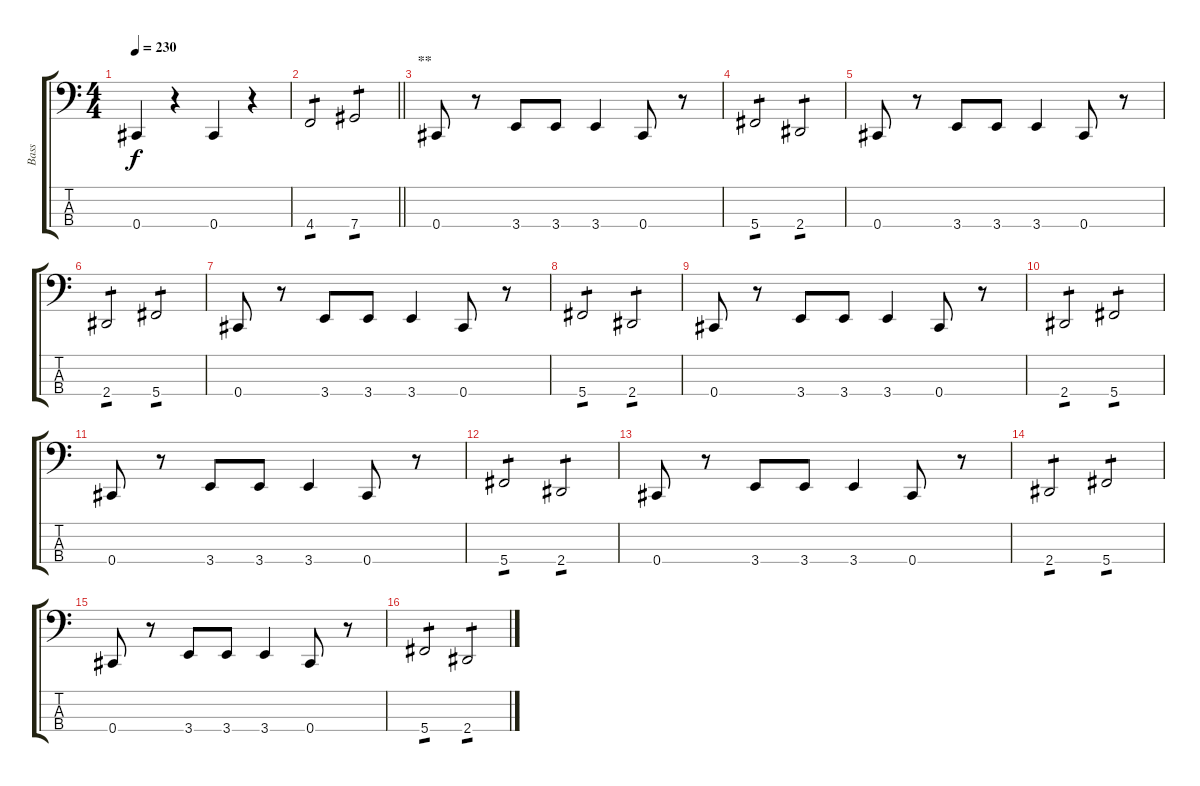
\track ("Bass" "Bass") {instrument electricbasspick}
\staff {score tabs}
\tuning (Gb2 Db2 Ab1 Db1) {hide}
\ts (4 4)
\tempo 230
\clef f4
\ks c
0.4.4{dy f} r.4 0.4.4 r.4 |
\barLineRight lightlight
4.4.2{tp 1} 7.4.2{tp 1} |
\section ("" "**")
0.4.8 r.8 3.4.8 3.4.8 3.4.4 0.4.8 r.8 |
5.4.2{tp 1} 2.4.2{tp 1} |
0.4.8 r.8 3.4.8 3.4.8 3.4.4 0.4.8 r.8 |
2.4.2{tp 1} 5.4.2{tp 1} |
0.4.8 r.8 3.4.8 3.4.8 3.4.4 0.4.8 r.8 |
5.4.2{tp 1} 2.4.2{tp 1} |
0.4.8 r.8 3.4.8 3.4.8 3.4.4 0.4.8 r.8 |
2.4.2{tp 1} 5.4.2{tp 1} |
0.4.8 r.8 3.4.8 3.4.8 3.4.4 0.4.8 r.8 |
5.4.2{tp 1} 2.4.2{tp 1} |
0.4.8 r.8 3.4.8 3.4.8 3.4.4 0.4.8 r.8 |
2.4.2{tp 1} 5.4.2{tp 1} |
0.4.8 r.8 3.4.8 3.4.8 3.4.4 0.4.8 r.8 |
5.4.2{tp 1} 2.4.2{tp 1}
